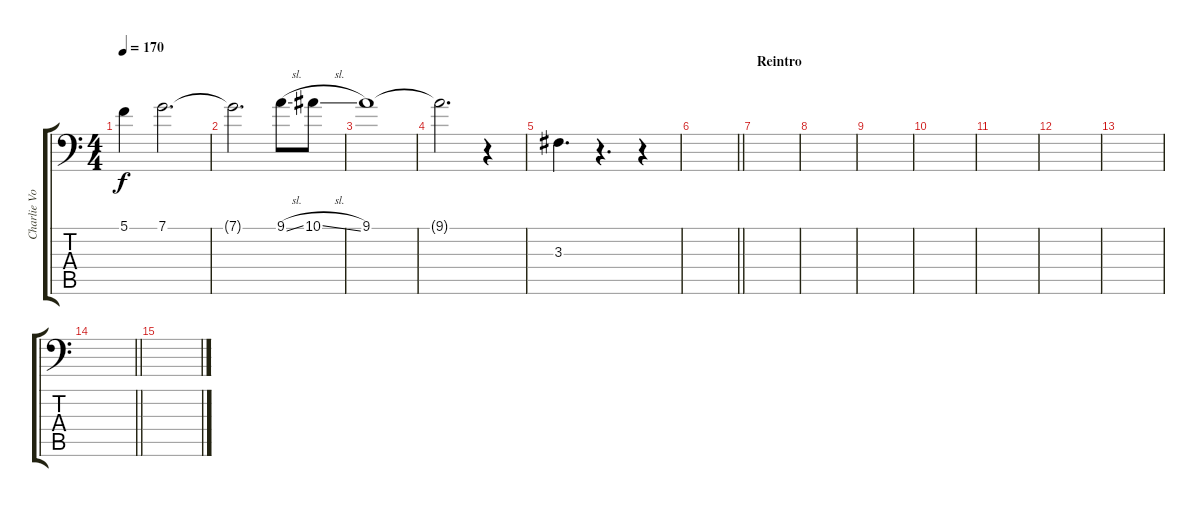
\track ("Charlie Vox" "Charlie Vo") {instrument clarinet}
\staff {score tabs}
\tuning (C4 G3 Eb3 Bb2 F2 Bb1) {hide}
\ts (4 4)
\tempo 170
\clef f4
\ks c
5.1{t}.4{dy f} 7.1.2{d} |
7.1{t}.2{d} 9.1{sl}.8 10.1{sl}.8 |
9.1.1 |
9.1{t}.2{d} r.4 |
3.3.4{d} r.4{d} r.4 |
\barLineRight lightlight
|
\section ("" "Reintro")
|
|
|
|
|
|
|
\barLineRight lightlight
|
\section ("" "")
